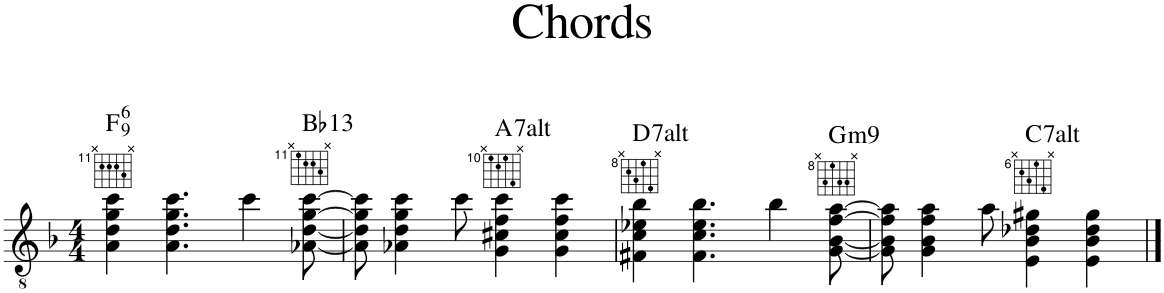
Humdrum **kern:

**kern	**harte
*part1	*part1
*staff1	*
*I"Guitar	*
*I'Guit.	*
*clefGv2	*
*k[b-]	*
*M4/4	*
=1	=1
!	!LO:H:kt=6
4A\ 4d\ 4g\ 4cc\	F:maj6(9)
4.A\ 4.d\ 4.g\ 4.cc\	.
4cc\	.
!	!LO:H:kt=13
[8A-X\ [8d\ [8g\ [8cc\	Bb:9(11,13)
=2	=2
8A-\] 8d\] 8g\] 8cc\]	.
4A-X\ 4d\ 4g\ 4cc\	.
8cc\	.
!	!LO:H:kt=7
4G\ 4c#X\ 4f\ 4cc\	A:(3,b5,#5,b7,b9,#9)
4G\ 4c#\ 4f\ 4cc\	.
=3	=3
!	!LO:H:kt=7
4F#X\ 4c\ 4e-X\ 4b-\	D:(3,b5,#5,b7,b9,#9)
4.F#\ 4.c\ 4.e-\ 4.b-\	.
4b-\	.
!	!LO:H:kt=m9
[8G\ [8B-\ [8f\ [8a\	G:min9
=4	=4
8G\] 8B-\] 8f\] 8a\]	.
4G\ 4B-\ 4f\ 4a\	.
8a\	.
!	!LO:H:kt=7
4E\ 4B-\ 4d-X\ 4g#X\	C:(3,b5,#5,b7,b9,#9)
4E\ 4B-\ 4d-\ 4g#\	.
==	==
*-	*-
